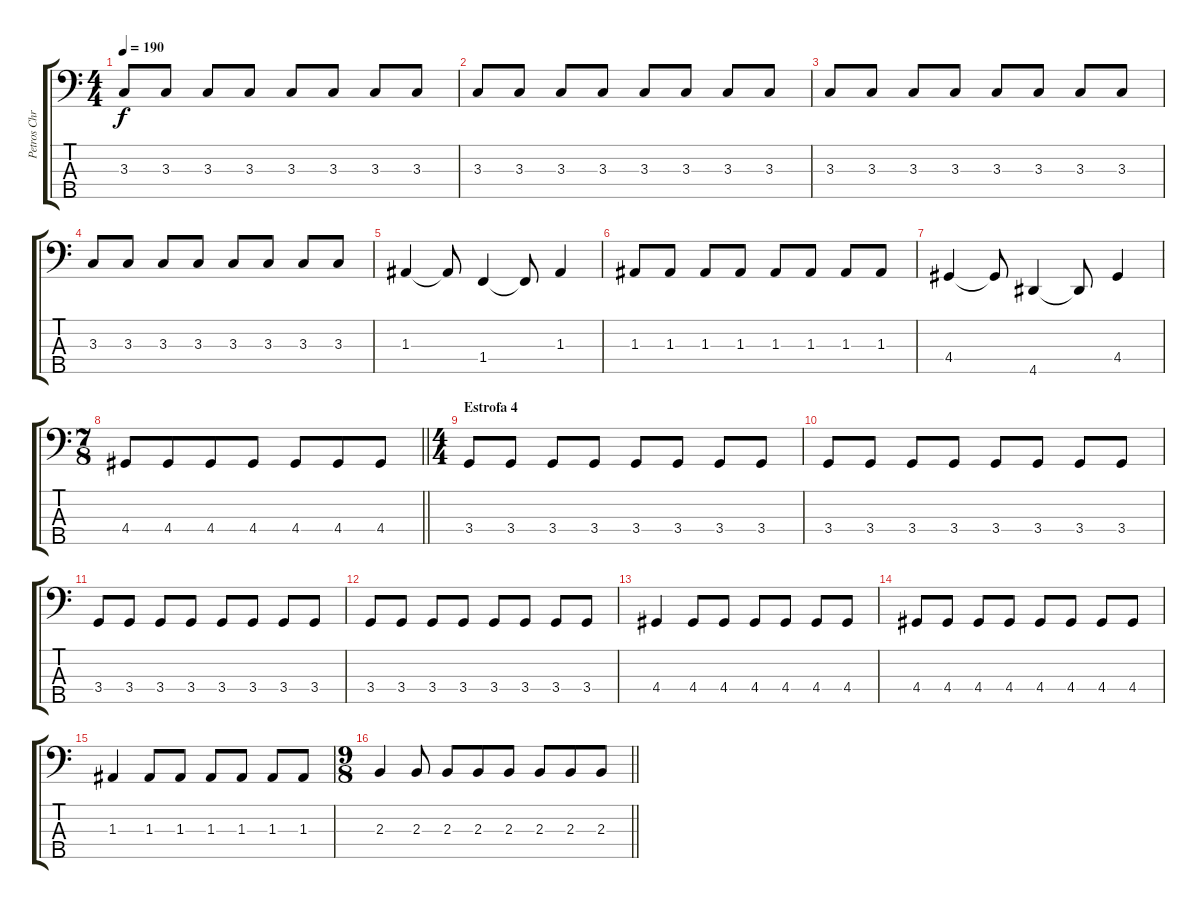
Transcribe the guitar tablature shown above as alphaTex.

\track ("Petros Christo" "Petros Chr") {instrument electricbassfinger}
\staff {score tabs}
\tuning (G2 D2 A1 E1 B0) {hide}
\ts (4 4)
\tempo 190
\clef f4
\ks c
3.3.8{dy f} 3.3.8 3.3.8 3.3.8 3.3.8 3.3.8 3.3.8 3.3.8 |
3.3.8 3.3.8 3.3.8 3.3.8 3.3.8 3.3.8 3.3.8 3.3.8 |
3.3.8 3.3.8 3.3.8 3.3.8 3.3.8 3.3.8 3.3.8 3.3.8 |
3.3.8 3.3.8 3.3.8 3.3.8 3.3.8 3.3.8 3.3.8 3.3.8 |
1.3.4 1.3{t}.8 1.4.4 1.4{t}.8 1.3.4 |
1.3.8 1.3.8 1.3.8 1.3.8 1.3.8 1.3.8 1.3.8 1.3.8 |
4.4.4 4.4{t}.8 4.5.4 4.5{t}.8 4.4.4 |
\ts (7 8)
\barLineRight lightlight
4.4.8 4.4.8 4.4.8 4.4.8 4.4.8 4.4.8 4.4.8 |
\ts (4 4)
\section ("" "Estrofa 4")
3.4.8 3.4.8 3.4.8 3.4.8 3.4.8 3.4.8 3.4.8 3.4.8 |
3.4.8 3.4.8 3.4.8 3.4.8 3.4.8 3.4.8 3.4.8 3.4.8 |
3.4.8 3.4.8 3.4.8 3.4.8 3.4.8 3.4.8 3.4.8 3.4.8 |
3.4.8 3.4.8 3.4.8 3.4.8 3.4.8 3.4.8 3.4.8 3.4.8 |
4.4.4 4.4.8 4.4.8 4.4.8 4.4.8 4.4.8 4.4.8 |
4.4.8 4.4.8 4.4.8 4.4.8 4.4.8 4.4.8 4.4.8 4.4.8 |
1.3.4 1.3.8 1.3.8 1.3.8 1.3.8 1.3.8 1.3.8 |
\ts (9 8)
\barLineRight lightlight
2.3.4 2.3.8 2.3.8 2.3.8 2.3.8 2.3.8 2.3.8 2.3.8
